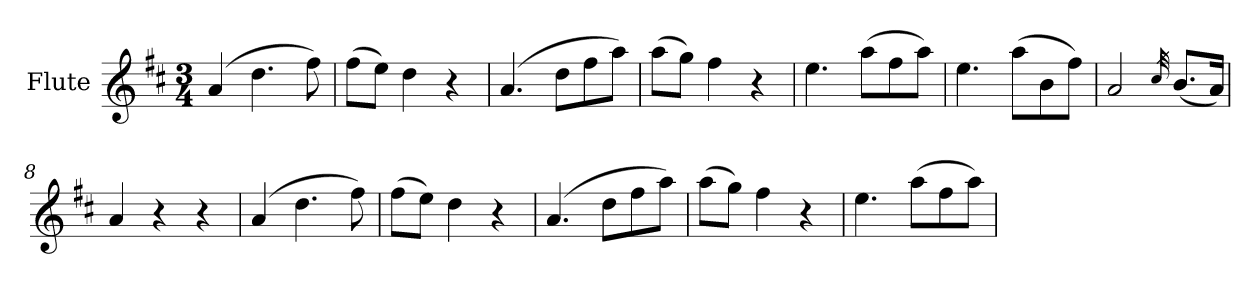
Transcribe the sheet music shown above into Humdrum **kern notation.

**kern
*part1
*staff1
*I"Flute
*I'Fl.
*clefG2
*k[f#c#]
*M3/4
*MM50
=1
(4a/
4.dd\
8ff#\)
=2
(8ff#\L
8ee\J)
4dd\
4r
=3
(4.a/
8dd\L
8ff#\
8aa\J)
=4
(8aa\L
8gg\J)
4ff#\
4r
=5
4.ee\
(8aa\L
8ff#\
8aa\J)
=6
4.ee\
(8aa\L
8b\
8ff#\J)
=7
2a/
32qcc#/
(8.b/L
16a/Jk)
=8
4a/
4r
4r
!!LO:LB:g=z
=9
(4a/
4.dd\
8ff#\)
=10
(8ff#\L
8ee\J)
4dd\
4r
=11
(4.a/
8dd\L
8ff#\
8aa\J)
=12
(8aa\L
8gg\J)
4ff#\
4r
=13
4.ee\
(8aa\L
8ff#\
8aa\J)
=
*-
